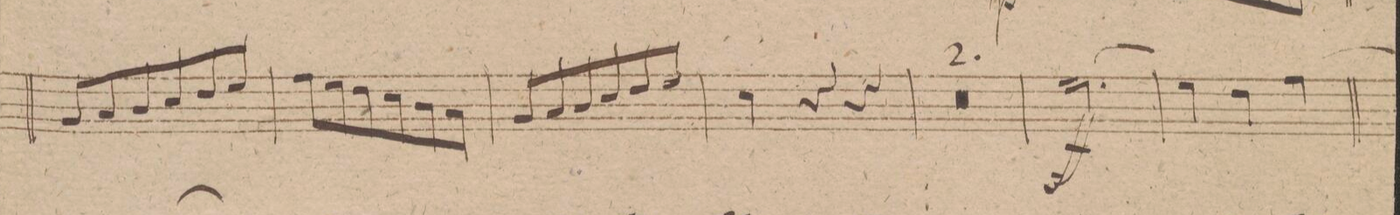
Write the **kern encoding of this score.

**kern	**dynam
*I"Oboe 1mo	*
*clefG2	*
*k[f#c#g#d#]	*
*M3/4	*
8g#L	.
8a	.
8b	.
8cc#	.
8dd#	.
8eeJ	.
=116	=116
8ff#L	.
8ee	.
8dd#	.
8cc#	.
8b	.
8aJ	.
=117	=117
8g#L	.
8a	.
8b	.
8cc#	.
8dd#	.
8eeJ	.
=118	=118
4cc#	.
4r	.
4r	.
=119	=119
2.r	.
=120	=120
2.r	.
=121	=121
[2.ee	ff
=122	=122
4ee]	.
4dd#	.
[4ff#	.
=123	=123
*-	*-
